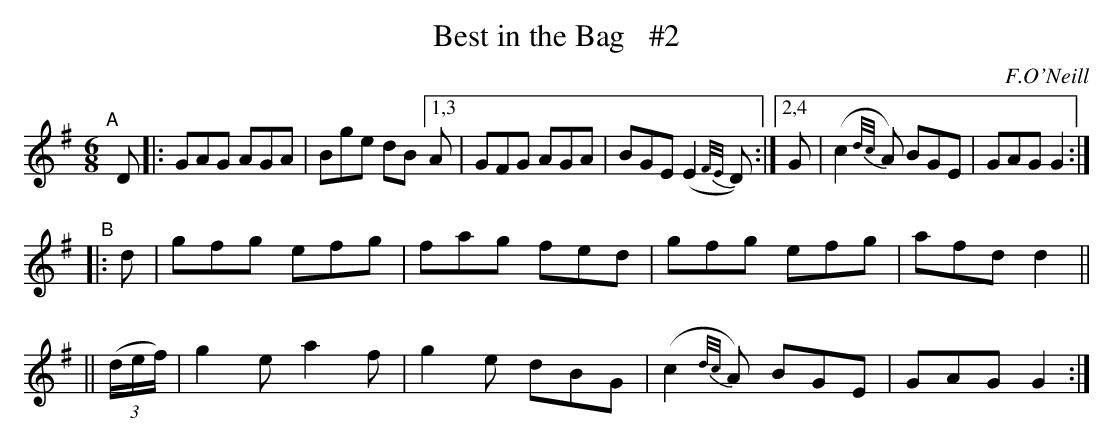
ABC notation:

X:1
T: Best in the Bag   #2
O: F.O'Neill
M: 6/8
L: 1/8
K: G
"^A"[|] D |: GAG AGA | Bge dB \
[1,3 A | GFG AGA | BGE (E2{F/E/}D) :|\
[2,4 G | (c2{d/c/}A) BGE | GAG G2 :|
"^B"|: d      | gfg efg | fag fed | gfg efg | afd d2 ||
|| (3(d/e/f/) | g2e a2f | g2e dBG | (c2{d/c/}A) BGE | GAG G2 :|
